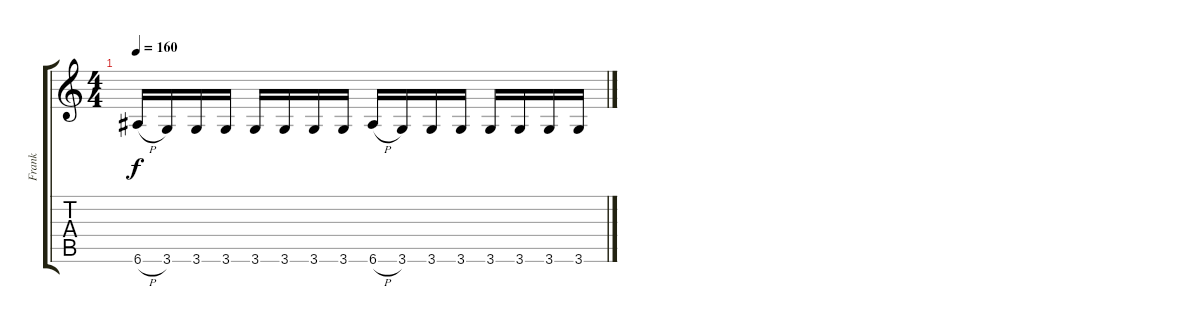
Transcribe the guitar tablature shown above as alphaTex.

\track ("Frank" "Frank") {solo instrument overdrivenguitar}
\staff {score tabs}
\tuning (E4 B3 G3 D3 A2 E2) {hide}
\ts (4 4)
\tempo 160
\clef g2
\ks c
6.6{h}.16{dy f} 3.6.16 3.6.16 3.6.16 3.6.16 3.6.16 3.6.16 3.6.16 6.6{h}.16 3.6.16 3.6.16 3.6.16 3.6.16 3.6.16 3.6.16 3.6.16
